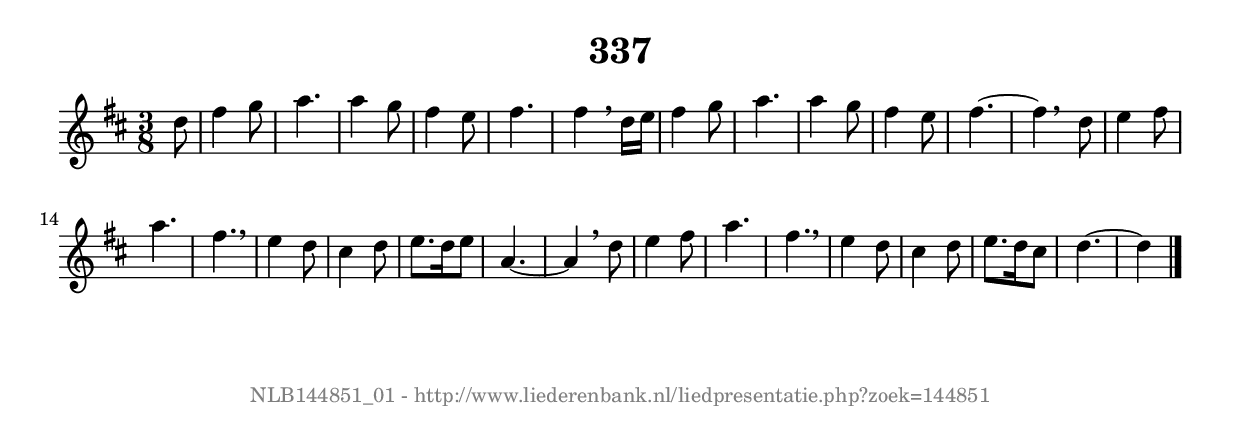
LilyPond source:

%
% produced by wce2krn 1.64 (7 June 2014)
%
\version"2.16"
#(append! paper-alist '(("long" . (cons (* 210 mm) (* 2000 mm)))))
#(set-default-paper-size "long")
sb = {\breathe}
mBreak = {\breathe }
bBreak = {\breathe }
x = {\once\override NoteHead #'style = #'cross }
gl=\glissando
itime={\override Staff.TimeSignature #'stencil = ##f }
ficta = {\once\set suggestAccidentals = ##t}
fine = {\once\override Score.RehearsalMark #'self-alignment-X = #1 \mark \markup {\italic{Fine}}}
dc = {\once\override Score.RehearsalMark #'self-alignment-X = #1 \mark \markup {\italic{D.C.}}}
dcf = {\once\override Score.RehearsalMark #'self-alignment-X = #1 \mark \markup {\italic{D.C. al Fine}}}
dcc = {\once\override Score.RehearsalMark #'self-alignment-X = #1 \mark \markup {\italic{D.C. al Coda}}}
ds = {\once\override Score.RehearsalMark #'self-alignment-X = #1 \mark \markup {\italic{D.S.}}}
dsf = {\once\override Score.RehearsalMark #'self-alignment-X = #1 \mark \markup {\italic{D.S. al Fine}}}
dsc = {\once\override Score.RehearsalMark #'self-alignment-X = #1 \mark \markup {\italic{D.S. al Coda}}}
pv = {\set Score.repeatCommands = #'((volta "1"))}
sv = {\set Score.repeatCommands = #'((volta "2"))}
tv = {\set Score.repeatCommands = #'((volta "3"))}
qv = {\set Score.repeatCommands = #'((volta "4"))}
xv = {\set Score.repeatCommands = #'((volta #f))}
\header{ tagline = ""
title = "337"
}
\score {{
\key d \major
\relative g'
{
\set melismaBusyProperties = #'()
\partial 32*4
\time 3/8
\tempo 4=120
\override Score.MetronomeMark #'transparent = ##t
\override Score.RehearsalMark #'break-visibility = #(vector #t #t #f)
d'8 fis4 g8 a4. a4 g8 fis4 e8 fis4. fis4 \mBreak
d16 e fis4 g8 a4. a4 g8 fis4 e8 fis4.~ fis4 \bar ":|:" \bBreak
d8 e4 fis8 a4. fis4. \sb e4 d8 cis4 d8 e8. d16 e8 a,4.~ a4 \mBreak
d8 e4 fis8 a4. fis4. \sb e4 d8 cis4 d8 e8. d16 cis8 d4.~ d4 \bar "|."
 }}
 \midi { }
 \layout {
            indent = 0.0\cm
}
}
\markup { \vspace #0 } \markup { \with-color #grey \fill-line { \center-column { \smaller "NLB144851_01 - http://www.liederenbank.nl/liedpresentatie.php?zoek=144851" } } }
